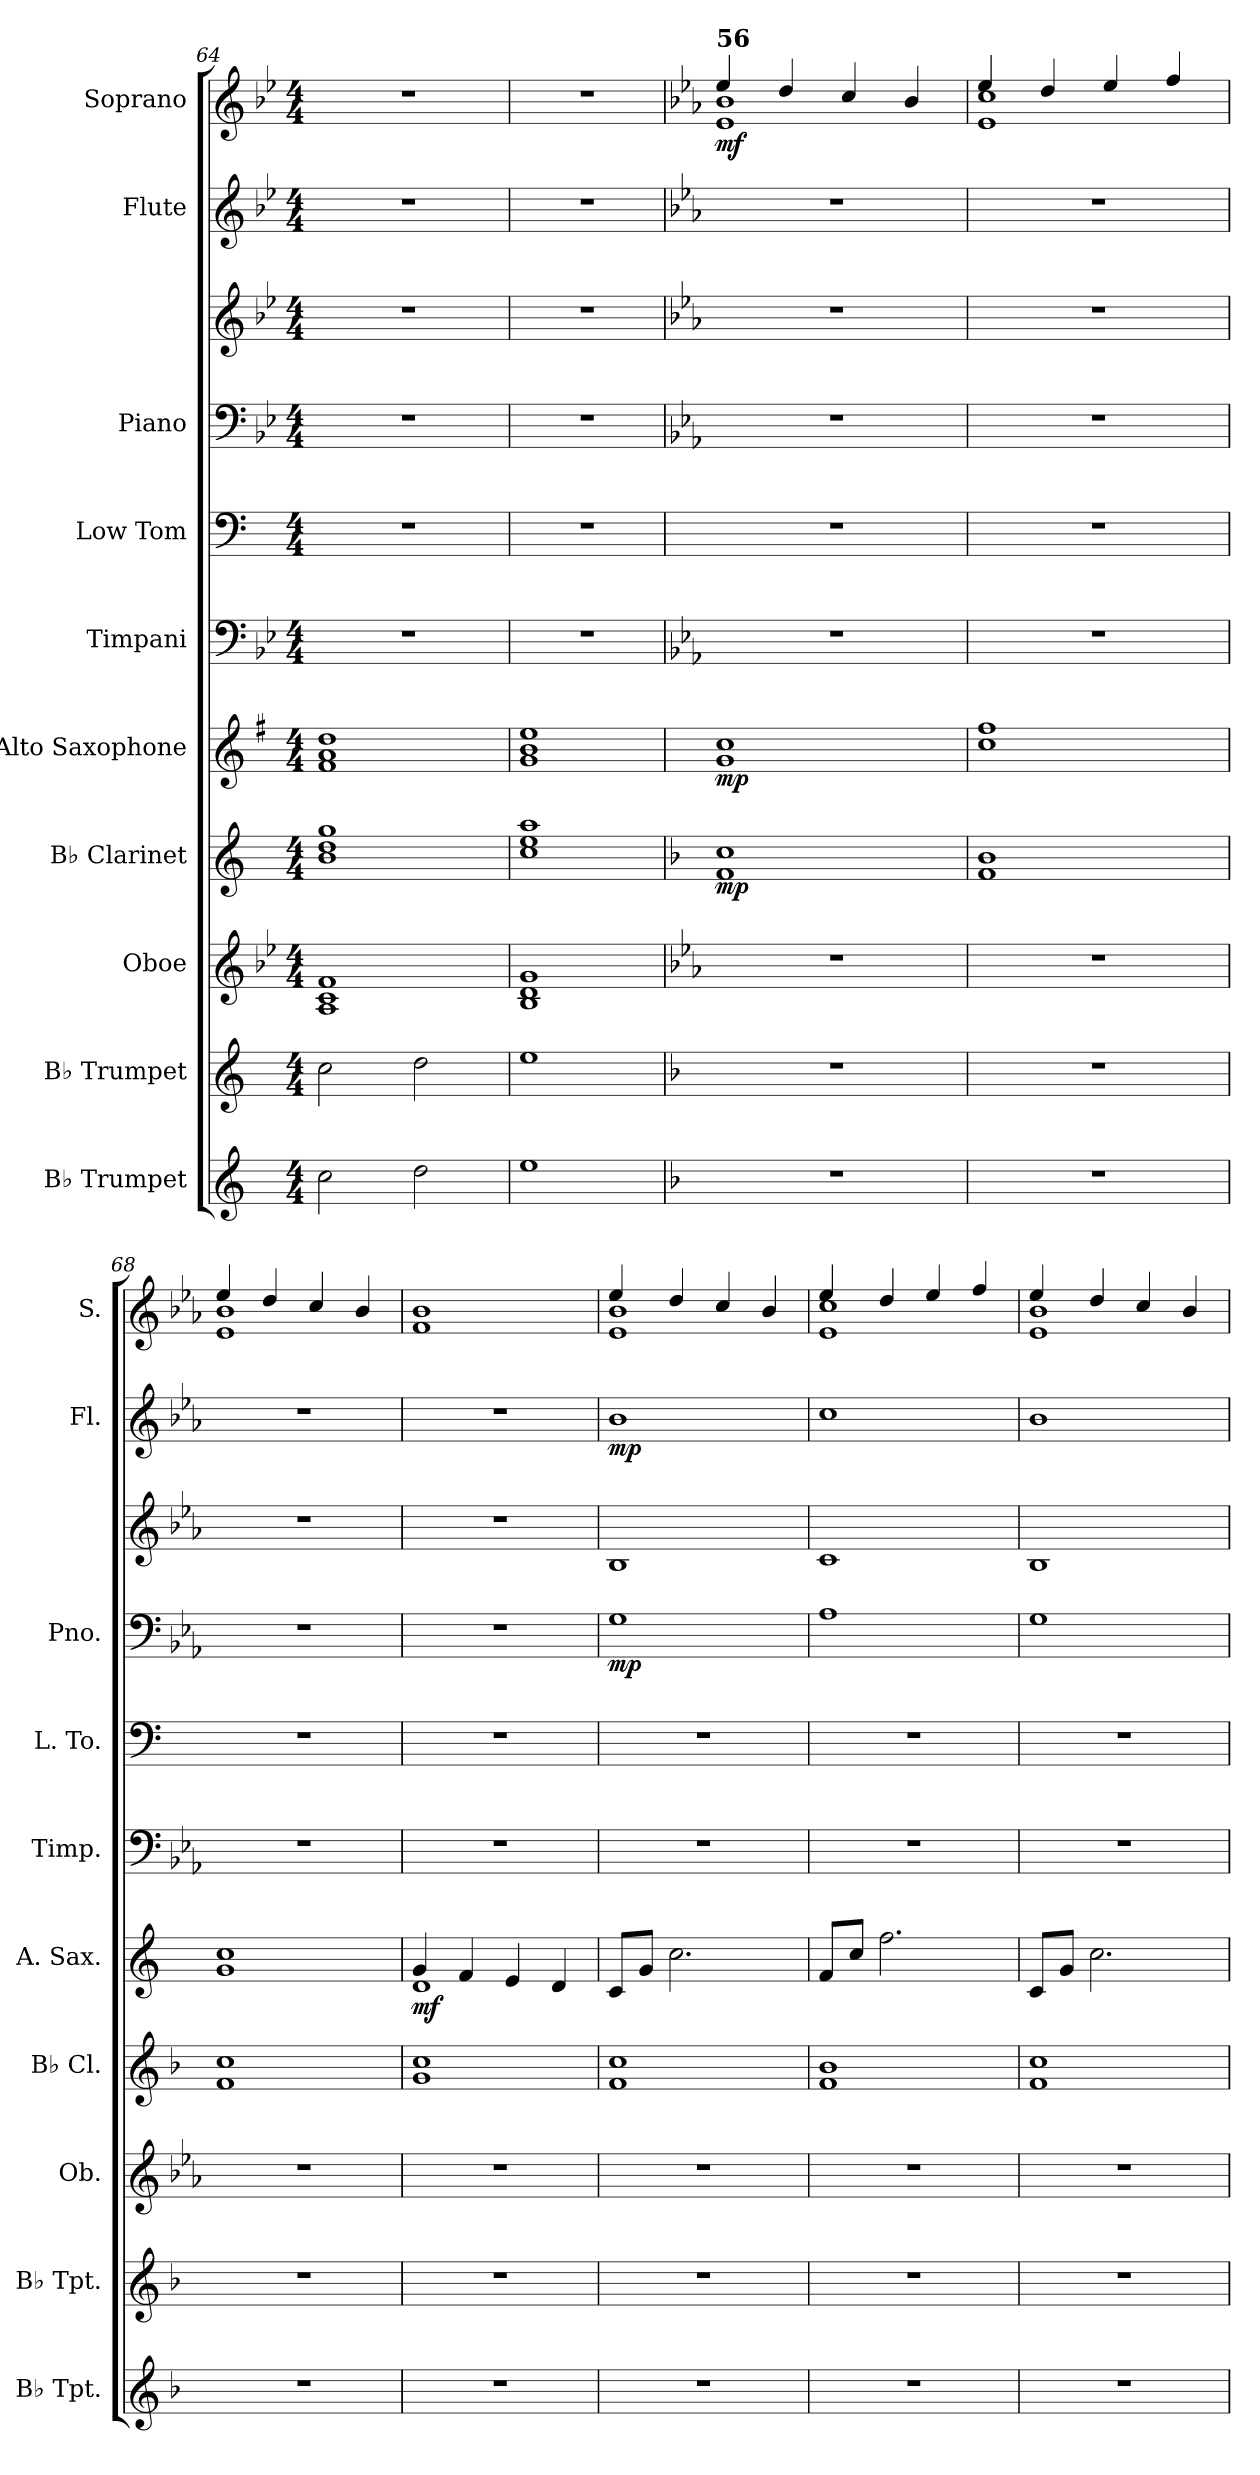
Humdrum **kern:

**kern	**kern	**kern	**kern	**dynam	**kern	**dynam	**kern	**kern	**kern	**kern	**dynam	**kern	**dynam	**kern	**dynam
*part10	*part9	*part8	*part7	*part7	*part6	*part6	*part5	*part4	*part3	*part3	*part3	*part2	*part2	*part1	*part1
*staff11	*staff10	*staff9	*staff8	*staff8	*staff7	*staff7	*staff6	*staff5	*staff4	*staff3	*staff3/4	*staff2	*staff2	*staff1	*staff1
*I"B♭ Trumpet	*I"B♭ Trumpet	*I"Oboe	*I"B♭ Clarinet	*	*I"Alto Saxophone	*	*I"Timpani	*I"Low Tom	*I"Piano	*	*	*I"Flute	*	*I"Soprano	*
*I'B♭ Tpt.	*I'B♭ Tpt.	*I'Ob.	*I'B♭ Cl.	*	*I'A. Sax.	*	*I'Timp.	*I'L. To.	*I'Pno.	*	*	*I'Fl.	*	*I'S.	*
*clefG2	*clefG2	*clefG2	*clefG2	*	*clefG2	*	*clefF4	*clefF4	*clefF4	*clefG2	*	*clefG2	*	*clefG2	*
*ITrd1c2	*ITrd1c2	*	*ITrd1c2	*	*ITrd5c9	*	*	*	*	*	*	*	*	*	*
*k[b-e-]	*k[b-e-]	*k[b-e-]	*k[b-e-]	*	*k[b-e-]	*	*k[b-e-]	*k[]	*k[b-e-]	*k[b-e-]	*	*k[b-e-]	*	*k[b-e-]	*
*M4/4	*M4/4	*M4/4	*M4/4	*	*M4/4	*	*M4/4	*M4/4	*M4/4	*M4/4	*	*M4/4	*	*M4/4	*
=64	=64	=64	=64	=64	=64	=64	=64	=64	=64	=64	=64	=64	=64	=64	=64
2b-\	2b-\	1A 1c 1f	1a 1cc 1ff	.	1A 1c 1f	.	1r	1r	1r	1r	.	1r	.	1r	.
2cc\	2cc\	.	.	.	.	.	.	.	.	.	.	.	.	.	.
=65	=65	=65	=65	=65	=65	=65	=65	=65	=65	=65	=65	=65	=65	=65	=65
1dd	1dd	1B- 1d 1g	1b- 1dd 1gg	.	1B- 1d 1g	.	1r	1r	1r	1r	.	1r	.	1r	.
=66	=66	=66	=66	=66	=66	=66	=66	=66	=66	=66	=66	=66	=66	=66	=66
*k[b-e-a-]	*k[b-e-a-]	*k[b-e-a-]	*k[b-e-a-]	*	*k[b-e-a-]	*	*k[b-e-a-]	*	*k[b-e-a-]	*k[b-e-a-]	*	*k[b-e-a-]	*	*k[b-e-a-]	*
*	*	*	*	*	*	*	*	*	*	*	*	*	*	*^	*
!	!	!	!	!	!	!	!	!	!	!	!	!	!	!LO:TX:a:B:t=56	!	!
!	!	!	!	!LO:DY:b	!	!LO:DY:b	!	!	!	!	!	!	!	!	!	!LO:DY:b
1r	1r	1r	1e- 1b-	mp	1B- 1e-	mp	1r	1r	1r	1r	.	1r	.	4ee-/	1e- 1b-	mf
.	.	.	.	.	.	.	.	.	.	.	.	.	.	4dd/	.	.
.	.	.	.	.	.	.	.	.	.	.	.	.	.	4cc/	.	.
.	.	.	.	.	.	.	.	.	.	.	.	.	.	4b-/	.	.
=67	=67	=67	=67	=67	=67	=67	=67	=67	=67	=67	=67	=67	=67	=67	=67	=67
1r	1r	1r	1e- 1a-	.	1e- 1a-	.	1r	1r	1r	1r	.	1r	.	4ee-/	1e- 1cc	.
.	.	.	.	.	.	.	.	.	.	.	.	.	.	4dd/	.	.
.	.	.	.	.	.	.	.	.	.	.	.	.	.	4ee-/	.	.
.	.	.	.	.	.	.	.	.	.	.	.	.	.	4ff/	.	.
=68	=68	=68	=68	=68	=68	=68	=68	=68	=68	=68	=68	=68	=68	=68	=68	=68
1r	1r	1r	1e- 1b-	.	1B- 1e-	.	1r	1r	1r	1r	.	1r	.	4ee-/	1e- 1b-	.
.	.	.	.	.	.	.	.	.	.	.	.	.	.	4dd/	.	.
.	.	.	.	.	.	.	.	.	.	.	.	.	.	4cc/	.	.
.	.	.	.	.	.	.	.	.	.	.	.	.	.	4b-/	.	.
=69	=69	=69	=69	=69	=69	=69	=69	=69	=69	=69	=69	=69	=69	=69	=69	=69
*	*	*	*	*	*^	*	*	*	*	*	*	*	*	*	*	*
!	!	!	!	!	!	!	!LO:DY:b	!	!	!	!	!	!	!	!	!	!
1r	1r	1r	1f 1b-	.	4B-/	1F	mf	1r	1r	1r	1r	.	1r	.	1b-	1f	.
.	.	.	.	.	4A-/	.	.	.	.	.	.	.	.	.	.	.	.
.	.	.	.	.	4G/	.	.	.	.	.	.	.	.	.	.	.	.
.	.	.	.	.	4F/	.	.	.	.	.	.	.	.	.	.	.	.
*	*	*	*	*	*v	*v	*	*	*	*	*	*	*	*	*	*	*
=70	=70	=70	=70	=70	=70	=70	=70	=70	=70	=70	=70	=70	=70	=70	=70	=70
!	!	!	!	!	!	!	!	!	!	!	!LO:DY:b=2	!	!LO:DY:b	!	!	!
1r	1r	1r	1e- 1b-	.	8E-/L	.	1r	1r	1G	1B-	mp	1b-	mp	4ee-/	1e- 1b-	.
.	.	.	.	.	8B-/J	.	.	.	.	.	.	.	.	.	.	.
.	.	.	.	.	2.e-\	.	.	.	.	.	.	.	.	4dd/	.	.
.	.	.	.	.	.	.	.	.	.	.	.	.	.	4cc/	.	.
.	.	.	.	.	.	.	.	.	.	.	.	.	.	4b-/	.	.
!!LO:PB:g=z	!!
=71	=71	=71	=71	=71	=71	=71	=71	=71	=71	=71	=71	=71	=71	=71	=71	=71
1r	1r	1r	1e- 1a-	.	8A-/L	.	1r	1r	1A-	1c	.	1cc	.	4ee-/	1e- 1cc	.
.	.	.	.	.	8e-/J	.	.	.	.	.	.	.	.	.	.	.
.	.	.	.	.	2.a-\	.	.	.	.	.	.	.	.	4dd/	.	.
.	.	.	.	.	.	.	.	.	.	.	.	.	.	4ee-/	.	.
.	.	.	.	.	.	.	.	.	.	.	.	.	.	4ff/	.	.
=72	=72	=72	=72	=72	=72	=72	=72	=72	=72	=72	=72	=72	=72	=72	=72	=72
1r	1r	1r	1e- 1b-	.	8E-/L	.	1r	1r	1G	1B-	.	1b-	.	4ee-/	1e- 1b-	.
.	.	.	.	.	8B-/J	.	.	.	.	.	.	.	.	.	.	.
.	.	.	.	.	2.e-\	.	.	.	.	.	.	.	.	4dd/	.	.
.	.	.	.	.	.	.	.	.	.	.	.	.	.	4cc/	.	.
.	.	.	.	.	.	.	.	.	.	.	.	.	.	4b-/	.	.
*	*	*	*	*	*	*	*	*	*	*	*	*	*	*v	*v	*
=	=	=	=	=	=	=	=	=	=	=	=	=	=	=	=
*-	*-	*-	*-	*-	*-	*-	*-	*-	*-	*-	*-	*-	*-	*-	*-
